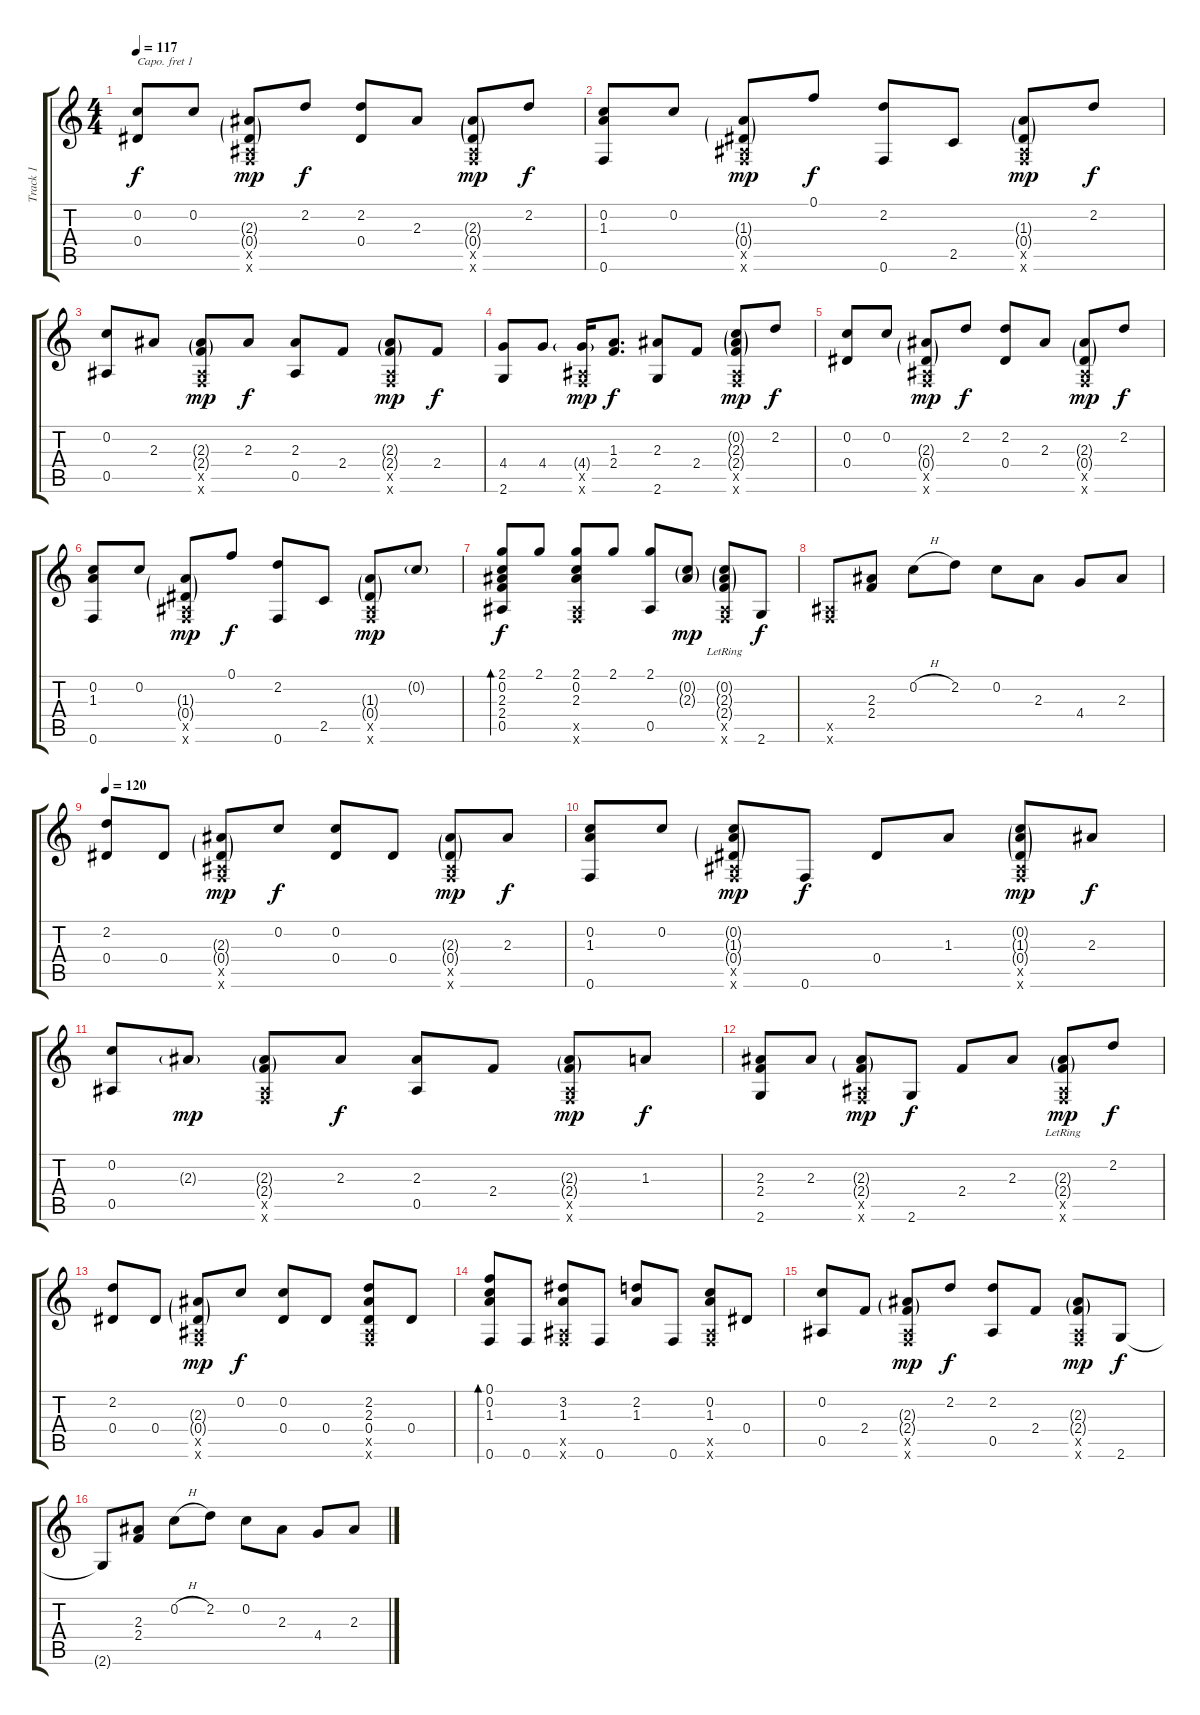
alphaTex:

\track ("Track 1" "Track 1") {instrument acousticguitarsteel}
\staff {score tabs}
\capo 1
\tuning (E4 B3 G3 D3 A2 E2) {hide}
\ts (4 4)
\tempo 117
\clef g2
\ks c
(0.2 0.4).8{dy f} 0.2.8 (2.3{g} 0.4{g} 0.5{x} 0.6{x}).8{dy mp} 2.2.8{dy f} (2.2 0.4).8 2.3.8 (2.3{g} 0.4{g} 0.5{x} 0.6{x}).8{dy mp} 2.2.8{dy f} |
(0.2 1.3 0.6).8 0.2.8 (1.3{g} 0.4{g} 0.5{x} 0.6{x}).8{dy mp} 0.1.8{dy f} (2.2 0.6).8 2.5.8 (1.3{g} 0.4{g} 0.5{x} 0.6{x}).8{dy mp} 2.2.8{dy f} |
(0.2 0.5).8 2.3.8 (2.3{g} 2.4{g} 0.5{x} 0.6{x}).8{dy mp} 2.3.8{dy f} (2.3 0.5).8 2.4.8 (2.3{g} 2.4{g} 0.5{x} 0.6{x}).8{dy mp} 2.4.8{dy f} |
(4.4 2.6).8 4.4.8 (4.4{g} 0.5{x} 0.6{x}).16{dy mp} (1.3 2.4).8{d dy f} (2.3 2.6).8 2.4.8 (0.2{g} 2.3{g} 2.4{g} 0.5{x} 0.6{x}).8{dy mp} 2.2.8{dy f} |
(0.2 0.4).8 0.2.8 (2.3{g} 0.4{g} 0.5{x} 0.6{x}).8{dy mp} 2.2.8{dy f} (2.2 0.4).8 2.3.8 (2.3{g} 0.4{g} 0.5{x} 0.6{x}).8{dy mp} 2.2.8{dy f} |
(0.2 1.3 0.6).8 0.2.8 (1.3{g} 0.4{g} 0.5{x} 0.6{x}).8{dy mp} 0.1.8{dy f} (2.2 0.6).8 2.5.8 (1.3{g} 0.4{g} 0.5{x} 0.6{x}).8{dy mp} 0.2{g}.8 |
(2.1 0.2 2.3 2.4 0.5).8{bd 120 dy f} 2.1.8 (2.1 0.2 2.3 0.5{x} 0.6{x}).8 2.1.8 (2.1 0.5).8 (0.2{g} 2.3{g}).8{dy mp} (0.2{g lr} 2.3{g} 2.4{g} 0.5{x} 0.6{x}).8 2.6.8{dy f} |
(0.5{x} 0.6{x}).8 (2.3 2.4).8 0.2{h}.8 2.2.8 0.2.8 2.3.8 4.4.8 2.3.8 |
\tempo 120
(2.2 0.4).8 0.4.8 (2.3{g} 0.4{g} 0.5{x} 0.6{x}).8{dy mp} 0.2.8{dy f} (0.2 0.4).8 0.4.8 (2.3{g} 0.4{g} 0.5{x} 0.6{x}).8{dy mp} 2.3.8{dy f} |
(0.2 1.3 0.6).8 0.2.8 (0.2{g} 1.3{g} 0.4{g} 0.5{x} 0.6{x}).8{dy mp} 0.6.8{dy f} 0.4.8 1.3.8 (0.2{g} 1.3{g} 0.4{g} 0.5{x} 0.6{x}).8{dy mp} 2.3.8{dy f} |
(0.2 0.5).8 2.3{g}.8{dy mp} (2.3{g} 2.4{g} 0.5{x} 0.6{x}).8 2.3.8{dy f} (2.3 0.5).8 2.4.8 (2.3{g} 2.4{g} 0.5{x} 0.6{x}).8{dy mp} 1.3.8{dy f} |
(2.3 2.4 2.6).8 2.3.8 (2.3{g} 2.4{g} 0.5{x} 0.6{x}).8{dy mp} 2.6.8{dy f} 2.4.8 2.3.8 (2.3{g lr} 2.4{g lr} 0.5{x} 0.6{x}).8{dy mp} 2.2.8{dy f} |
(2.2 0.4).8 0.4.8 (2.3{g} 0.4{g} 0.5{x} 0.6{x}).8{dy mp} 0.2.8{dy f} (0.2 0.4).8 0.4.8 (2.2 2.3 0.4 0.5{x} 0.6{x}).8 0.4.8 |
(0.1 0.2 1.3 0.6).8{bd 120} 0.6.8 (3.2 1.3 0.5{x} 0.6{x}).8 0.6.8 (2.2 1.3).8 0.6.8 (0.2 1.3 0.5{x} 0.6{x}).8 0.4.8 |
(0.2 0.5).8 2.4.8 (2.3{g} 2.4{g} 0.5{x} 0.6{x}).8{dy mp} 2.2.8{dy f} (2.2 0.5).8 2.4.8 (2.3{g} 2.4{g} 0.5{x} 0.6{x}).8{dy mp} 2.6.8{dy f} |
2.6{t}.8 (2.3 2.4).8 0.2{h}.8 2.2.8 0.2.8 2.3.8 4.4.8 2.3.8
